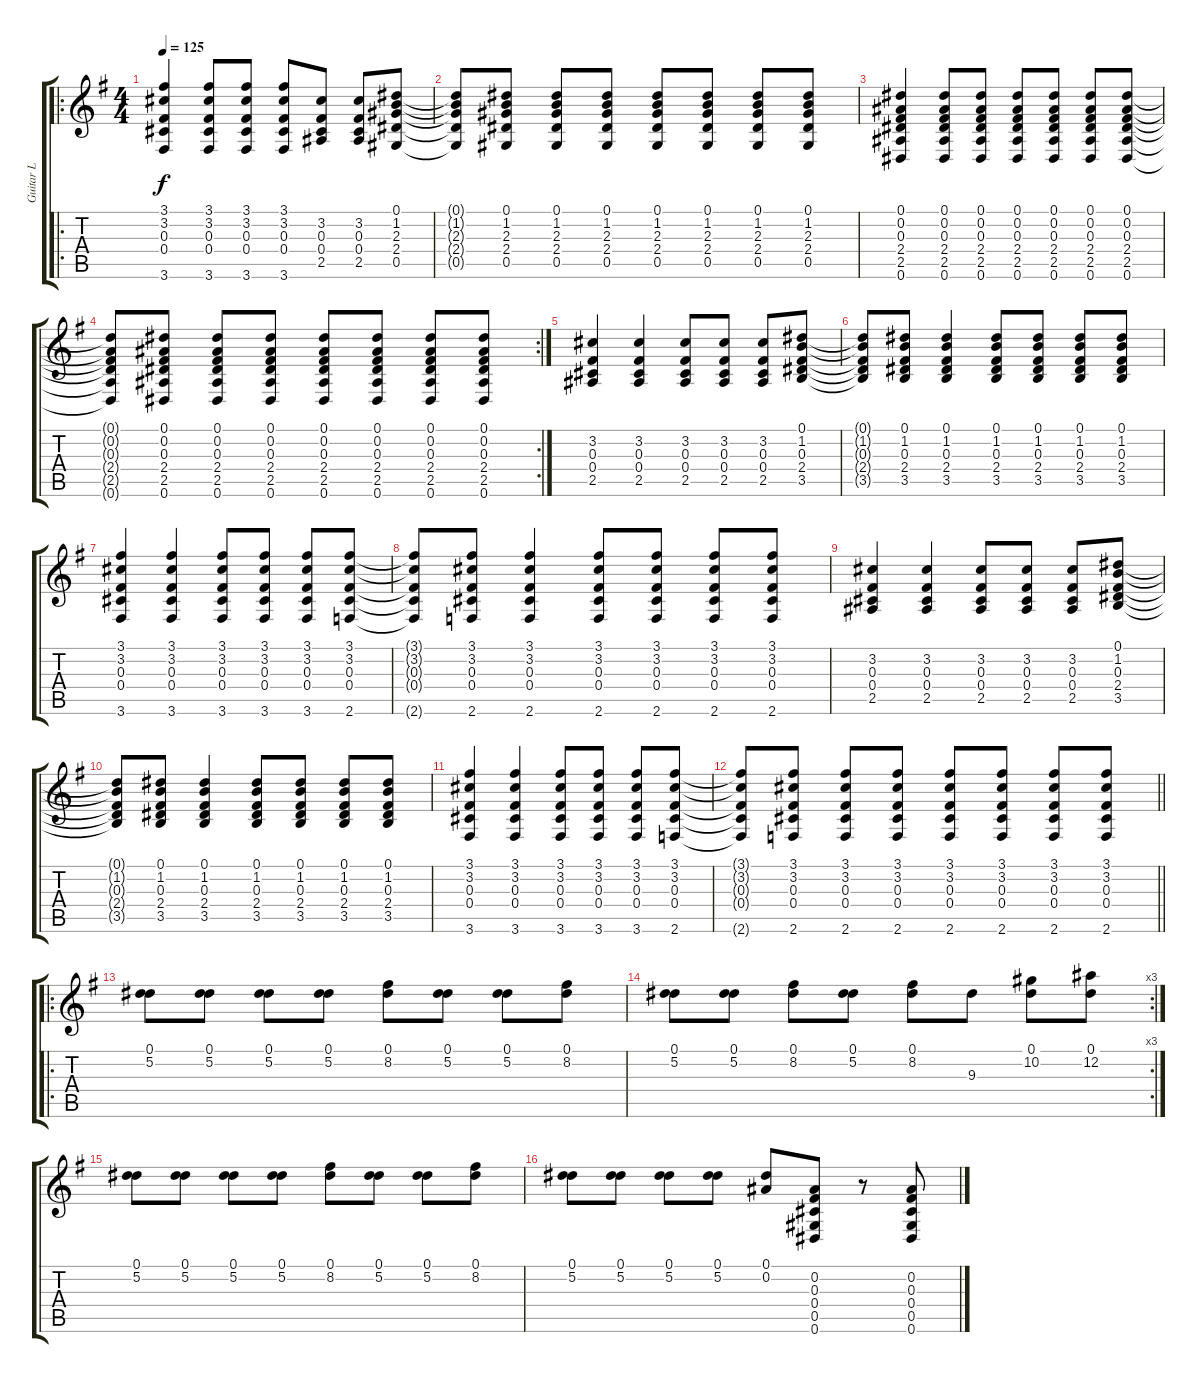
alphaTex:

\track ("Guitar L" "Guitar L") {instrument overdrivenguitar}
\staff {score tabs}
\tuning (Eb4 Bb3 Gb3 Db3 Ab2 Eb2) {hide}
\ro
\ts (4 4)
\tempo 125
\clef g2
\ks g
(3.1 3.2 0.3 0.4 3.6).4{dy f} (3.1 3.2 0.3 0.4 3.6).8 (3.1 3.2 0.3 0.4 3.6).8 (3.1 3.2 0.3 0.4 3.6).8 (3.2 0.3 0.4 2.5).8 (3.2 0.3 0.4 2.5).8 (0.1 1.2 2.3 2.4 0.5).8 |
(0.1{t} 1.2{t} 2.3{t} 2.4{t} 0.5{t}).8 (0.1 1.2 2.3 2.4 0.5).8 (0.1 1.2 2.3 2.4 0.5).8 (0.1 1.2 2.3 2.4 0.5).8 (0.1 1.2 2.3 2.4 0.5).8 (0.1 1.2 2.3 2.4 0.5).8 (0.1 1.2 2.3 2.4 0.5).8 (0.1 1.2 2.3 2.4 0.5).8 |
(0.1 0.2 0.3 2.4 2.5 0.6).4 (0.1 0.2 0.3 2.4 2.5 0.6).8 (0.1 0.2 0.3 2.4 2.5 0.6).8 (0.1 0.2 0.3 2.4 2.5 0.6).8 (0.1 0.2 0.3 2.4 2.5 0.6).8 (0.1 0.2 0.3 2.4 2.5 0.6).8 (0.1 0.2 0.3 2.4 2.5 0.6).8 |
\rc 2
(0.1{t} 0.2{t} 0.3{t} 2.4{t} 2.5{t} 0.6{t}).8 (0.1 0.2 0.3 2.4 2.5 0.6).8 (0.1 0.2 0.3 2.4 2.5 0.6).8 (0.1 0.2 0.3 2.4 2.5 0.6).8 (0.1 0.2 0.3 2.4 2.5 0.6).8 (0.1 0.2 0.3 2.4 2.5 0.6).8 (0.1 0.2 0.3 2.4 2.5 0.6).8 (0.1 0.2 0.3 2.4 2.5 0.6).8 |
(3.2 0.3 0.4 2.5).4 (3.2 0.3 0.4 2.5).4 (3.2 0.3 0.4 2.5).8 (3.2 0.3 0.4 2.5).8 (3.2 0.3 0.4 2.5).8 (0.1 1.2 0.3 2.4 3.5).8 |
(0.1{t} 1.2{t} 0.3{t} 2.4{t} 3.5{t}).8 (0.1 1.2 0.3 2.4 3.5).8 (0.1 1.2 0.3 2.4 3.5).4 (0.1 1.2 0.3 2.4 3.5).8 (0.1 1.2 0.3 2.4 3.5).8 (0.1 1.2 0.3 2.4 3.5).8 (0.1 1.2 0.3 2.4 3.5).8 |
(3.1 3.2 0.3 0.4 3.6).4 (3.1 3.2 0.3 0.4 3.6).4 (3.1 3.2 0.3 0.4 3.6).8 (3.1 3.2 0.3 0.4 3.6).8 (3.1 3.2 0.3 0.4 3.6).8 (3.1 3.2 0.3 0.4 2.6).8 |
(3.1{t} 3.2{t} 0.3{t} 0.4{t} 2.6{t}).8 (3.1 3.2 0.3 0.4 2.6).8 (3.1 3.2 0.3 0.4 2.6).4 (3.1 3.2 0.3 0.4 2.6).8 (3.1 3.2 0.3 0.4 2.6).8 (3.1 3.2 0.3 0.4 2.6).8 (3.1 3.2 0.3 0.4 2.6).8 |
(3.2 0.3 0.4 2.5).4 (3.2 0.3 0.4 2.5).4 (3.2 0.3 0.4 2.5).8 (3.2 0.3 0.4 2.5).8 (3.2 0.3 0.4 2.5).8 (0.1 1.2 0.3 2.4 3.5).8 |
(0.1{t} 1.2{t} 0.3{t} 2.4{t} 3.5{t}).8 (0.1 1.2 0.3 2.4 3.5).8 (0.1 1.2 0.3 2.4 3.5).4 (0.1 1.2 0.3 2.4 3.5).8 (0.1 1.2 0.3 2.4 3.5).8 (0.1 1.2 0.3 2.4 3.5).8 (0.1 1.2 0.3 2.4 3.5).8 |
(3.1 3.2 0.3 0.4 3.6).4 (3.1 3.2 0.3 0.4 3.6).4 (3.1 3.2 0.3 0.4 3.6).8 (3.1 3.2 0.3 0.4 3.6).8 (3.1 3.2 0.3 0.4 3.6).8 (3.1 3.2 0.3 0.4 2.6).8 |
\barLineRight lightlight
(3.1{t} 3.2{t} 0.3{t} 0.4{t} 2.6{t}).8 (3.1 3.2 0.3 0.4 2.6).8 (3.1 3.2 0.3 0.4 2.6).8 (3.1 3.2 0.3 0.4 2.6).8 (3.1 3.2 0.3 0.4 2.6).8 (3.1 3.2 0.3 0.4 2.6).8 (3.1 3.2 0.3 0.4 2.6).8 (3.1 3.2 0.3 0.4 2.6).8 |
\ro
(0.1 5.2).8 (0.1 5.2).8 (0.1 5.2).8 (0.1 5.2).8 (0.1 8.2).8 (0.1 5.2).8 (0.1 5.2).8 (0.1 8.2).8 |
\rc 3
(0.1 5.2).8 (0.1 5.2).8 (0.1 8.2).8 (0.1 5.2).8 (0.1 8.2).8 9.3.8 (0.1 10.2).8 (0.1 12.2).8 |
(0.1 5.2).8 (0.1 5.2).8 (0.1 5.2).8 (0.1 5.2).8 (0.1 8.2).8 (0.1 5.2).8 (0.1 5.2).8 (0.1 8.2).8 |
(0.1 5.2).8 (0.1 5.2).8 (0.1 5.2).8 (0.1 5.2).8 (0.1 0.2).8 (0.2 0.3 0.4 0.5 0.6).8 r.8 (0.2 0.3 0.4 0.5 0.6).8
